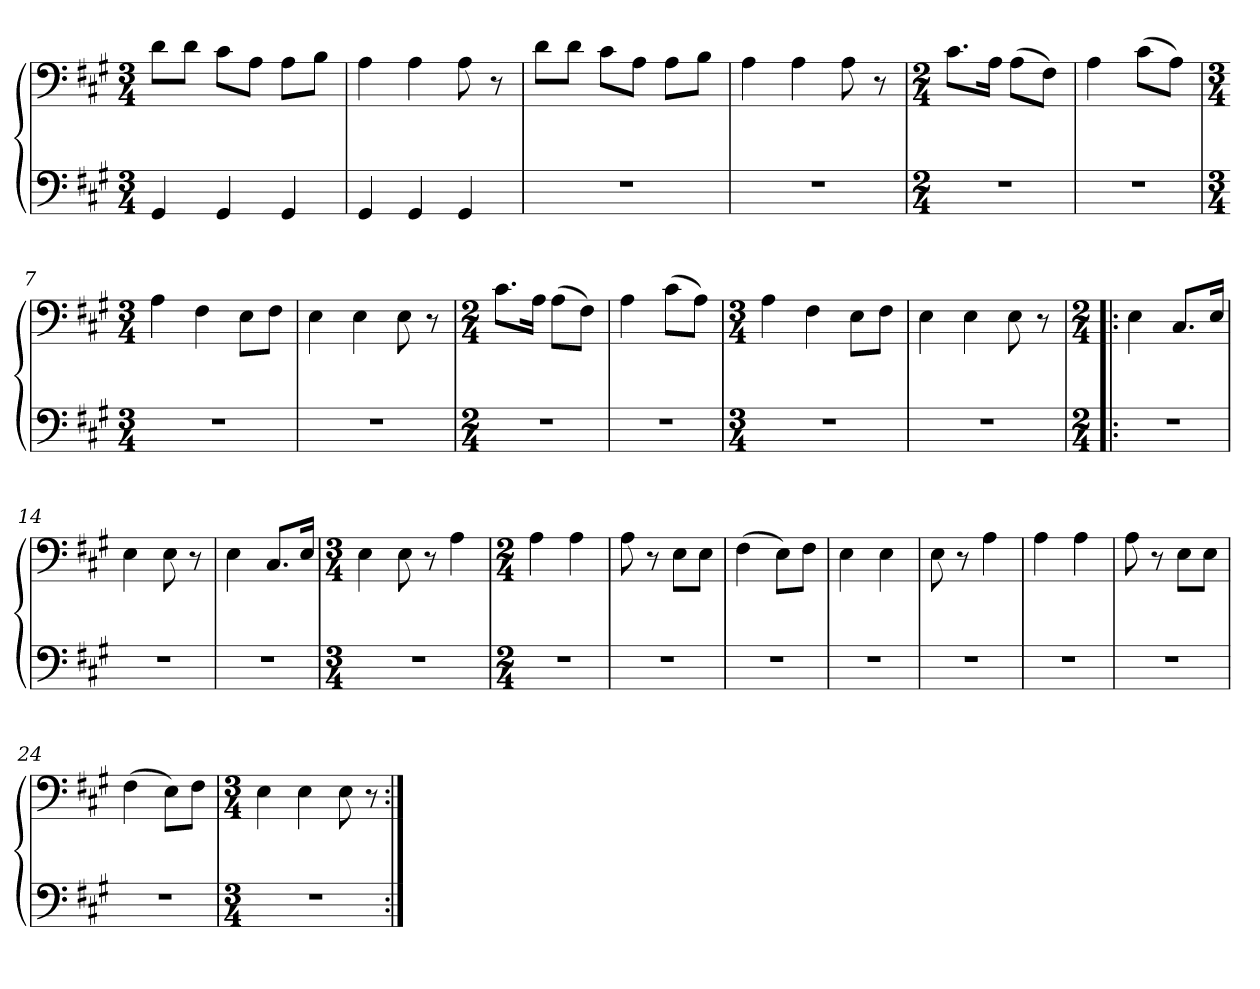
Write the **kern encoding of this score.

**kern	**kern
*part1	*part1
*staff2	*staff1
*clefF4	*clefF4
*k[f#c#g#]	*k[f#c#g#]
*M3/4	*M3/4
=1	=1
4GG#/	8d\L
.	8d\J
4GG#/	8c#\L
.	8A\J
4GG#/	8A\L
.	8B\J
=2	=2
4GG#/	4A\
4GG#/	4A\
4GG#/	8A\
.	8r
=3	=3
2.r	8d\L
.	8d\J
.	8c#\L
.	8A\J
.	8A\L
.	8B\J
=4	=4
2.r	4A\
.	4A\
.	8A\
.	8r
=5	=5
*M2/4	*M2/4
2r	8.c#\L
.	16A\Jk
.	(8A\L
.	8F#\J)
=6	=6
2r	4A\
.	(8c#\L
.	8A\J)
=7	=7
*M3/4	*M3/4
2.r	4A\
.	4F#\
.	8E\L
.	8F#\J
=8	=8
2.r	4E\
.	4E\
.	8E\
.	8r
=9	=9
*M2/4	*M2/4
2r	8.c#\L
.	16A\Jk
.	(8A\L
.	8F#\J)
=10	=10
2r	4A\
.	(8c#\L
.	8A\J)
=11	=11
*M3/4	*M3/4
2.r	4A\
.	4F#\
.	8E\L
.	8F#\J
=12	=12
2.r	4E\
.	4E\
.	8E\
.	8r
=13!|:	=13!|:
*M2/4	*M2/4
2r	4E\
.	8.C#/L
.	16E/Jk
=14	=14
2r	4E\
.	8E\
.	8r
=15	=15
2r	4E\
.	8.C#/L
.	16E/Jk
=16	=16
*M3/4	*M3/4
2.r	4E\
.	8E\
.	8r
.	4A\
=17	=17
*M2/4	*M2/4
2r	4A\
.	4A\
=18	=18
2r	8A\
.	8r
.	8E\L
.	8E\J
=19	=19
2r	(4F#\
.	8E\L)
.	8F#\J
=20	=20
2r	4E\
.	4E\
=21	=21
2r	8E\
.	8r
.	4A\
=22	=22
2r	4A\
.	4A\
=23	=23
2r	8A\
.	8r
.	8E\L
.	8E\J
=24	=24
2r	(4F#\
.	8E\L)
.	8F#\J
=25	=25
*M3/4	*M3/4
2.r	4E\
.	4E\
.	8E\
.	8r
=:|!	=:|!
*-	*-
